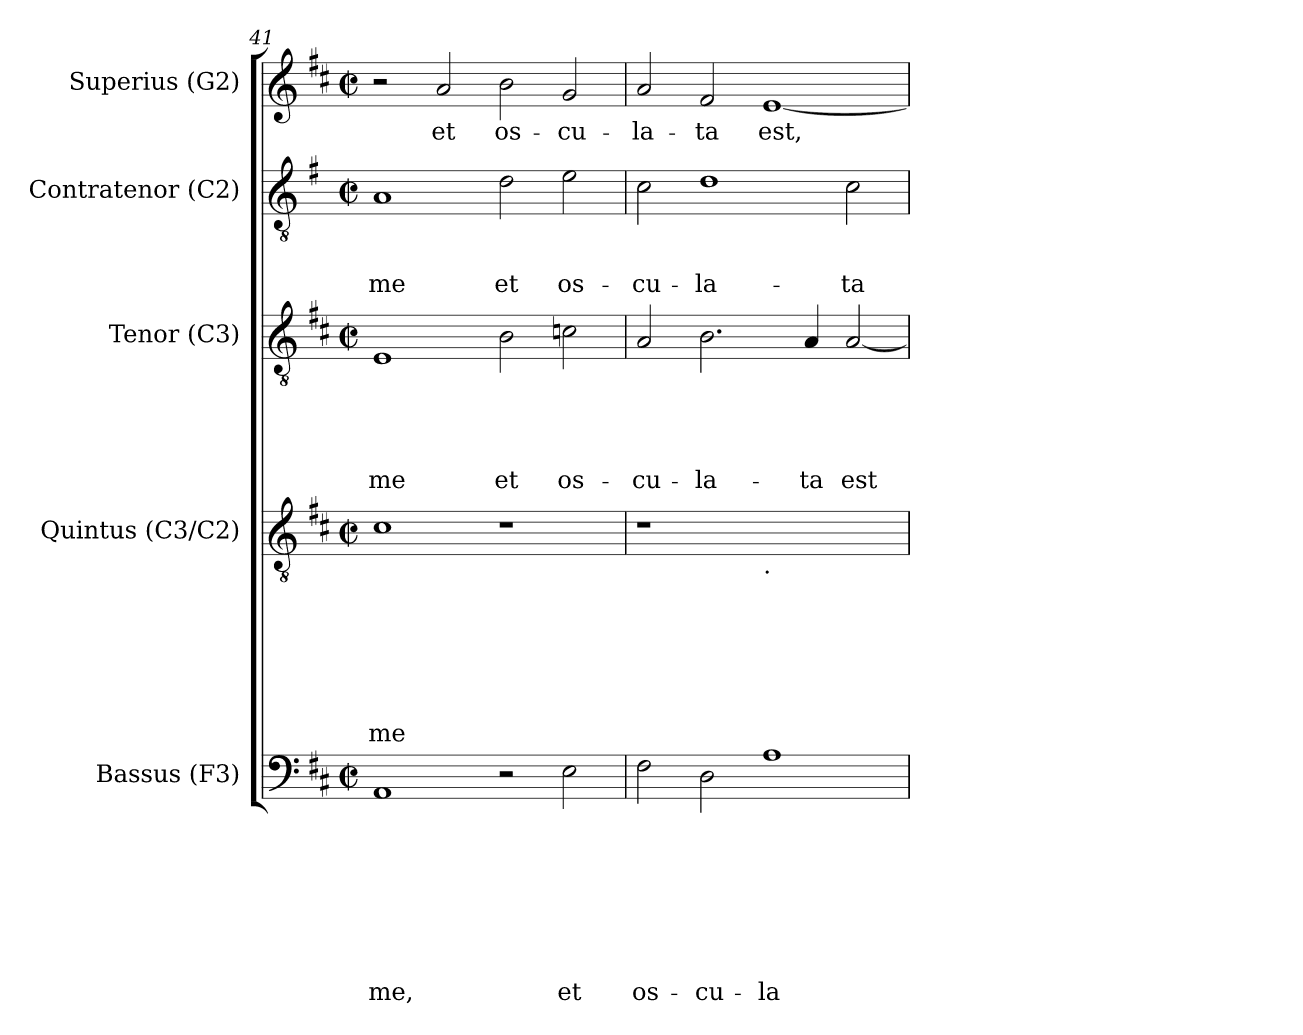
**kern	**text	**text	**text	**text	**text	**text	**text	**text	**kern	**text	**text	**text	**text	**text	**text	**text	**kern	**text	**text	**text	**text	**text	**kern	**text	**text	**text	**kern	**text
*part5	*part5	*part5	*part5	*part5	*part5	*part5	*part5	*part5	*part4	*part4	*part4	*part4	*part4	*part4	*part4	*part4	*part3	*part3	*part3	*part3	*part3	*part3	*part2	*part2	*part2	*part2	*part1	*part1
*staff5	*staff5	*staff5	*staff5	*staff5	*staff5	*staff5	*staff5	*staff5	*staff4	*staff4	*staff4	*staff4	*staff4	*staff4	*staff4	*staff4	*staff3	*staff3	*staff3	*staff3	*staff3	*staff3	*staff2	*staff2	*staff2	*staff2	*staff1	*staff1
*I"Bassus (F3)	*	*	*	*	*	*	*	*	*I"Quintus (C3/C2)	*	*	*	*	*	*	*	*I"Tenor (C3)	*	*	*	*	*	*I"Contratenor (C2)	*	*	*	*I"Superius (G2)	*
*I'B.	*	*	*	*	*	*	*	*	*I'Q.	*	*	*	*	*	*	*	*I'T.	*	*	*	*	*	*I'Ct.	*	*	*	*I'S.	*
*clefF4	*	*	*	*	*	*	*	*	*clefGv2	*	*	*	*	*	*	*	*clefGv2	*	*	*	*	*	*clefGv2	*	*	*	*clefG2	*
*k[f#c#]	*	*	*	*	*	*	*	*	*k[f#c#]	*	*	*	*	*	*	*	*k[f#c#]	*	*	*	*	*	*k[f#]	*	*	*	*k[f#c#]	*
*D:	*	*	*	*	*	*	*	*	*D:	*	*	*	*	*	*	*	*D:	*	*	*	*	*	*G:	*	*	*	*D:	*
*M2/2	*	*	*	*	*	*	*	*	*M2/2	*	*	*	*	*	*	*	*M2/2	*	*	*	*	*	*M2/2	*	*	*	*M2/2	*
*met(c|)	*	*	*	*	*	*	*	*	*met(c|)	*	*	*	*	*	*	*	*met(c|)	*	*	*	*	*	*met(c|)	*	*	*	*met(c|)	*
=41	=41	=41	=41	=41	=41	=41	=41	=41	=41	=41	=41	=41	=41	=41	=41	=41	=41	=41	=41	=41	=41	=41	=41	=41	=41	=41	=41	=41
!	!	!	!	!	!	!	!	!LO:LY:b	!	!	!	!	!	!	!	!LO:LY:b	!	!	!	!	!	!LO:LY:b	!	!	!	!LO:LY:b	!	!
1AA	.	.	.	.	.	.	.	me,	1c#	.	.	.	.	.	.	me	1E	.	.	.	.	me	1A	.	.	me	2r	.
!	!	!	!	!	!	!	!	!	!	!	!	!	!	!	!	!	!	!	!	!	!	!	!	!	!	!	!	!LO:LY:b
.	.	.	.	.	.	.	.	.	.	.	.	.	.	.	.	.	.	.	.	.	.	.	.	.	.	.	2a/	et
!	!	!	!	!	!	!	!	!	!	!	!	!	!	!	!	!	!	!	!	!	!	!LO:LY:b	!	!	!	!LO:LY:b	!	!LO:LY:b
2r	.	.	.	.	.	.	.	.	1r	.	.	.	.	.	.	.	2B\	.	.	.	.	et	2d\	.	.	et	2b\	os-
!	!	!	!	!	!	!	!	!LO:LY:b	!	!	!	!	!	!	!	!	!	!	!	!	!	!LO:LY:b	!	!	!	!LO:LY:b	!	!LO:LY:b
2E\	.	.	.	.	.	.	.	et	.	.	.	.	.	.	.	.	2cn\	.	.	.	.	os-	2e\	.	.	os-	2g/	-cu-
=42	=42	=42	=42	=42	=42	=42	=42	=42	=42	=42	=42	=42	=42	=42	=42	=42	=42	=42	=42	=42	=42	=42	=42	=42	=42	=42	=42	=42
!	!	!	!	!	!	!	!	!LO:LY:b	!	!	!	!	!	!	!	!	!	!	!	!	!	!LO:LY:b	!	!	!	!LO:LY:b	!	!LO:LY:b
2F#\	.	.	.	.	.	.	.	os-	1r	.	.	.	.	.	.	.	2A/	.	.	.	.	-cu-	2c\	.	.	-cu-	2a/	-la-
!	!	!	!	!	!	!	!	!LO:LY:b	!	!	!	!	!	!	!	!	!	!	!	!	!	!LO:LY:b	!	!	!	!LO:LY:b	!	!LO:LY:b
2D\	.	.	.	.	.	.	.	-cu-	.	.	.	.	.	.	.	.	2.B\	.	.	.	.	-la-	1d	.	.	-la-	2f#/	-ta
!	!	!	!	!	!	!	!	!	!LO:TX:b:t=.	!	!	!	!	!	!	!	!	!	!	!	!	!	!	!	!	!	!	!
!	!	!	!	!	!	!	!	!LO:LY:b	!	!	!	!	!	!	!	!	!	!	!	!	!	!	!	!	!	!	!	!LO:LY:b
1A	.	.	.	.	.	.	.	-la-	1ryy	.	.	.	.	.	.	.	.	.	.	.	.	.	.	.	.	.	[<1e	est,
!	!	!	!	!	!	!	!	!	!	!	!	!	!	!	!	!	!	!	!	!	!	!LO:LY:b	!	!	!	!	!	!
.	.	.	.	.	.	.	.	.	.	.	.	.	.	.	.	.	4A/	.	.	.	.	-ta	.	.	.	.	.	.
!	!	!	!	!	!	!	!	!	!	!	!	!	!	!	!	!	!	!	!	!	!	!LO:LY:b	!	!	!	!LO:LY:b	!	!
.	.	.	.	.	.	.	.	.	.	.	.	.	.	.	.	.	[<2A/	.	.	.	.	est	2c\	.	.	-ta	.	.
=	=	=	=	=	=	=	=	=	=	=	=	=	=	=	=	=	=	=	=	=	=	=	=	=	=	=	=	=
*-	*-	*-	*-	*-	*-	*-	*-	*-	*-	*-	*-	*-	*-	*-	*-	*-	*-	*-	*-	*-	*-	*-	*-	*-	*-	*-	*-	*-
